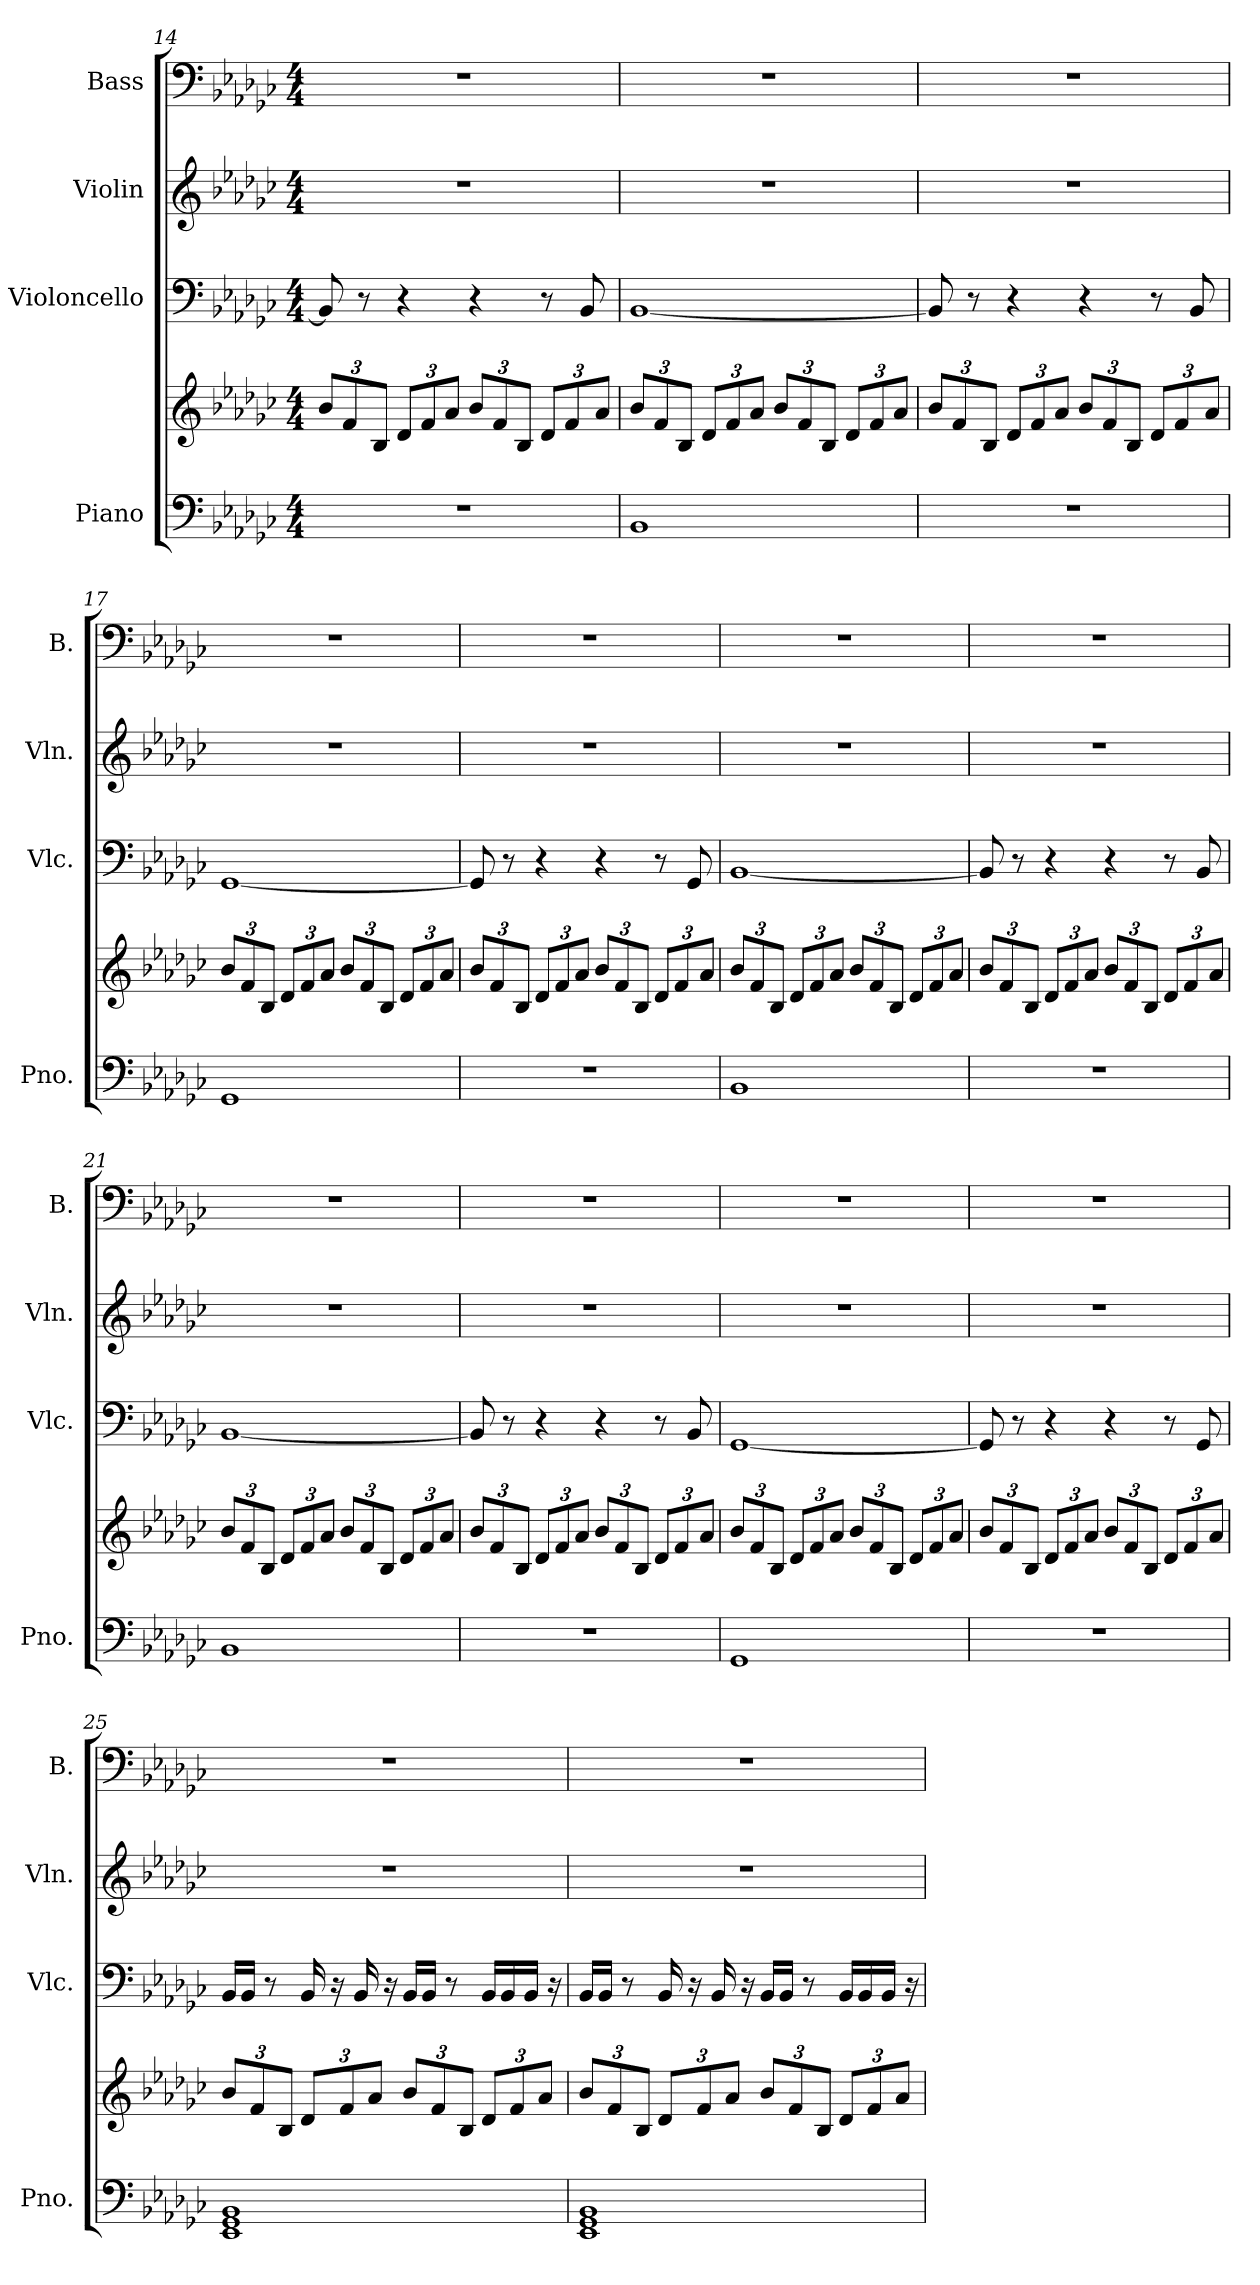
**kern	**kern	**kern	**kern	**kern
*part4	*part4	*part3	*part2	*part1
*staff5	*staff4	*staff3	*staff2	*staff1
*I"Piano	*	*I"Violoncello	*I"Violin	*I"Bass
*I'Pno.	*	*I'Vlc.	*I'Vln.	*I'B.
*clefF4	*clefG2	*clefF4	*clefG2	*clefF4
*k[b-e-a-d-g-c-]	*k[b-e-a-d-g-c-]	*k[b-e-a-d-g-c-]	*k[b-e-a-d-g-c-]	*k[b-e-a-d-g-c-]
*G-:	*G-:	*G-:	*G-:	*G-:
*M4/4	*M4/4	*M4/4	*M4/4	*M4/4
*	*Xbrackettup	*	*	*
=14	=14	=14	=14	=14
1r	12b-/L	8BB-/]	1r	1r
.	12f/	.	.	.
.	.	8r	.	.
.	12B-/J	.	.	.
.	12d-/L	4r	.	.
.	12f/	.	.	.
.	12a-/J	.	.	.
.	12b-/L	4r	.	.
.	12f/	.	.	.
.	12B-/J	.	.	.
.	12d-/L	8r	.	.
.	12f/	.	.	.
.	.	8BB-/	.	.
.	12a-/J	.	.	.
!!LO:LB:g=z
=15	=15	=15	=15	=15
1BB-	12b-/L	[1BB-	1r	1r
.	12f/	.	.	.
.	12B-/J	.	.	.
.	12d-/L	.	.	.
.	12f/	.	.	.
.	12a-/J	.	.	.
.	12b-/L	.	.	.
.	12f/	.	.	.
.	12B-/J	.	.	.
.	12d-/L	.	.	.
.	12f/	.	.	.
.	12a-/J	.	.	.
=16	=16	=16	=16	=16
1r	12b-/L	8BB-/]	1r	1r
.	12f/	.	.	.
.	.	8r	.	.
.	12B-/J	.	.	.
.	12d-/L	4r	.	.
.	12f/	.	.	.
.	12a-/J	.	.	.
.	12b-/L	4r	.	.
.	12f/	.	.	.
.	12B-/J	.	.	.
.	12d-/L	8r	.	.
.	12f/	.	.	.
.	.	8BB-/	.	.
.	12a-/J	.	.	.
=17	=17	=17	=17	=17
1GG-	12b-/L	[1GG-	1r	1r
.	12f/	.	.	.
.	12B-/J	.	.	.
.	12d-/L	.	.	.
.	12f/	.	.	.
.	12a-/J	.	.	.
.	12b-/L	.	.	.
.	12f/	.	.	.
.	12B-/J	.	.	.
.	12d-/L	.	.	.
.	12f/	.	.	.
.	12a-/J	.	.	.
!!LO:PB:g=z
=18	=18	=18	=18	=18
1r	12b-/L	8GG-/]	1r	1r
.	12f/	.	.	.
.	.	8r	.	.
.	12B-/J	.	.	.
.	12d-/L	4r	.	.
.	12f/	.	.	.
.	12a-/J	.	.	.
.	12b-/L	4r	.	.
.	12f/	.	.	.
.	12B-/J	.	.	.
.	12d-/L	8r	.	.
.	12f/	.	.	.
.	.	8GG-/	.	.
.	12a-/J	.	.	.
=19	=19	=19	=19	=19
1BB-	12b-/L	[1BB-	1r	1r
.	12f/	.	.	.
.	12B-/J	.	.	.
.	12d-/L	.	.	.
.	12f/	.	.	.
.	12a-/J	.	.	.
.	12b-/L	.	.	.
.	12f/	.	.	.
.	12B-/J	.	.	.
.	12d-/L	.	.	.
.	12f/	.	.	.
.	12a-/J	.	.	.
=20	=20	=20	=20	=20
1r	12b-/L	8BB-/]	1r	1r
.	12f/	.	.	.
.	.	8r	.	.
.	12B-/J	.	.	.
.	12d-/L	4r	.	.
.	12f/	.	.	.
.	12a-/J	.	.	.
.	12b-/L	4r	.	.
.	12f/	.	.	.
.	12B-/J	.	.	.
.	12d-/L	8r	.	.
.	12f/	.	.	.
.	.	8BB-/	.	.
.	12a-/J	.	.	.
!!LO:LB:g=z
=21	=21	=21	=21	=21
1BB-	12b-/L	[1BB-	1r	1r
.	12f/	.	.	.
.	12B-/J	.	.	.
.	12d-/L	.	.	.
.	12f/	.	.	.
.	12a-/J	.	.	.
.	12b-/L	.	.	.
.	12f/	.	.	.
.	12B-/J	.	.	.
.	12d-/L	.	.	.
.	12f/	.	.	.
.	12a-/J	.	.	.
=22	=22	=22	=22	=22
1r	12b-/L	8BB-/]	1r	1r
.	12f/	.	.	.
.	.	8r	.	.
.	12B-/J	.	.	.
.	12d-/L	4r	.	.
.	12f/	.	.	.
.	12a-/J	.	.	.
.	12b-/L	4r	.	.
.	12f/	.	.	.
.	12B-/J	.	.	.
.	12d-/L	8r	.	.
.	12f/	.	.	.
.	.	8BB-/	.	.
.	12a-/J	.	.	.
=23	=23	=23	=23	=23
1GG-	12b-/L	[1GG-	1r	1r
.	12f/	.	.	.
.	12B-/J	.	.	.
.	12d-/L	.	.	.
.	12f/	.	.	.
.	12a-/J	.	.	.
.	12b-/L	.	.	.
.	12f/	.	.	.
.	12B-/J	.	.	.
.	12d-/L	.	.	.
.	12f/	.	.	.
.	12a-/J	.	.	.
!!LO:PB:g=z
=24	=24	=24	=24	=24
1r	12b-/L	8GG-/]	1r	1r
.	12f/	.	.	.
.	.	8r	.	.
.	12B-/J	.	.	.
.	12d-/L	4r	.	.
.	12f/	.	.	.
.	12a-/J	.	.	.
.	12b-/L	4r	.	.
.	12f/	.	.	.
.	12B-/J	.	.	.
.	12d-/L	8r	.	.
.	12f/	.	.	.
.	.	8GG-/	.	.
.	12a-/J	.	.	.
=25	=25	=25	=25	=25
1EE- 1GG- 1BB-	12b-/L	16BB-/LL	1r	1r
.	.	16BB-/JJ	.	.
.	12f/	.	.	.
.	.	8r	.	.
.	12B-/J	.	.	.
.	12d-/L	16BB-/	.	.
.	.	16r	.	.
.	12f/	.	.	.
.	.	16BB-/	.	.
.	12a-/J	.	.	.
.	.	16r	.	.
.	12b-/L	16BB-/LL	.	.
.	.	16BB-/JJ	.	.
.	12f/	.	.	.
.	.	8r	.	.
.	12B-/J	.	.	.
.	12d-/L	16BB-/LL	.	.
.	.	16BB-/	.	.
.	12f/	.	.	.
.	.	16BB-/JJ	.	.
.	12a-/J	.	.	.
.	.	16r	.	.
!!LO:LB:g=z
=26	=26	=26	=26	=26
1EE- 1GG- 1BB-	12b-/L	16BB-/LL	1r	1r
.	.	16BB-/JJ	.	.
.	12f/	.	.	.
.	.	8r	.	.
.	12B-/J	.	.	.
.	12d-/L	16BB-/	.	.
.	.	16r	.	.
.	12f/	.	.	.
.	.	16BB-/	.	.
.	12a-/J	.	.	.
.	.	16r	.	.
.	12b-/L	16BB-/LL	.	.
.	.	16BB-/JJ	.	.
.	12f/	.	.	.
.	.	8r	.	.
.	12B-/J	.	.	.
.	12d-/L	16BB-/LL	.	.
.	.	16BB-/	.	.
.	12f/	.	.	.
.	.	16BB-/JJ	.	.
.	12a-/J	.	.	.
.	.	16r	.	.
=	=	=	=	=
*-	*-	*-	*-	*-
